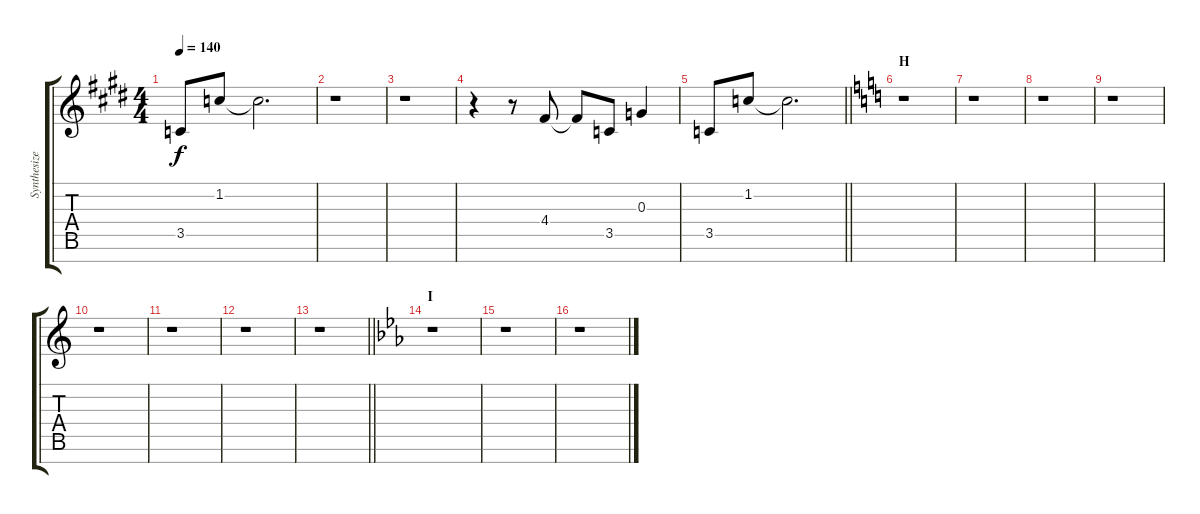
\track ("Synthesizer I" "Synthesize") {instrument lead1square}
\staff {score tabs}
\tuning (E5 B4 G4 D4 A3 E3 B2) {hide}
\ts (4 4)
\tempo 140
\clef g2
\ks e
3.5.8{dy f} 1.2.8 1.2{t}.2{d} |
r.1 |
r.1 |
r.4 r.8 4.4.8 4.4{t}.8 3.5.8 0.3.4 |
\barLineRight lightlight
3.5.8 1.2.8 1.2{t}.2{d} |
\section ("" "H")
\ks c
r.1 |
r.1 |
r.1 |
r.1 |
r.1 |
r.1 |
r.1 |
\barLineRight lightlight
r.1 |
\section ("" "I")
\ks eb
r.1 |
r.1 |
r.1
